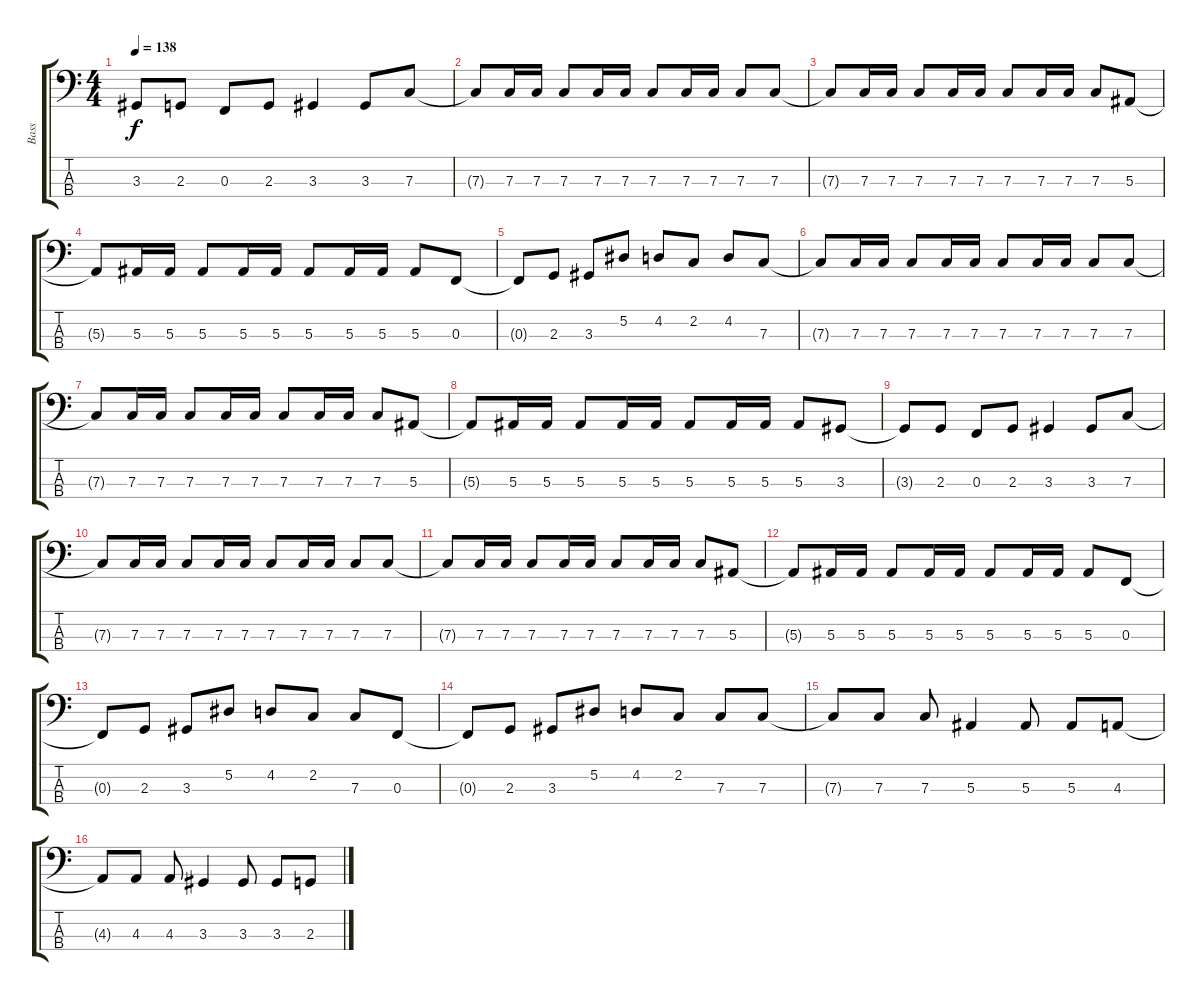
\track ("Bass" "Bass") {instrument electricbassfinger}
\staff {score tabs}
\tuning (Eb2 Bb1 F1 C1) {hide}
\ts (4 4)
\tempo 138
\clef f4
\ks c
3.3{t}.8{dy f} 2.3.8 0.3.8 2.3.8 3.3.4 3.3.8 7.3.8 |
7.3{t}.8 7.3.16 7.3.16 7.3.8 7.3.16 7.3.16 7.3.8 7.3.16 7.3.16 7.3.8 7.3.8 |
7.3{t}.8 7.3.16 7.3.16 7.3.8 7.3.16 7.3.16 7.3.8 7.3.16 7.3.16 7.3.8 5.3.8 |
5.3{t}.8 5.3.16 5.3.16 5.3.8 5.3.16 5.3.16 5.3.8 5.3.16 5.3.16 5.3.8 0.3.8 |
0.3{t}.8 2.3.8 3.3.8 5.2.8 4.2.8 2.2.8 4.2.8 7.3.8 |
7.3{t}.8 7.3.16 7.3.16 7.3.8 7.3.16 7.3.16 7.3.8 7.3.16 7.3.16 7.3.8 7.3.8 |
7.3{t}.8 7.3.16 7.3.16 7.3.8 7.3.16 7.3.16 7.3.8 7.3.16 7.3.16 7.3.8 5.3.8 |
5.3{t}.8 5.3.16 5.3.16 5.3.8 5.3.16 5.3.16 5.3.8 5.3.16 5.3.16 5.3.8 3.3.8 |
3.3{t}.8 2.3.8 0.3.8 2.3.8 3.3.4 3.3.8 7.3.8 |
7.3{t}.8 7.3.16 7.3.16 7.3.8 7.3.16 7.3.16 7.3.8 7.3.16 7.3.16 7.3.8 7.3.8 |
7.3{t}.8 7.3.16 7.3.16 7.3.8 7.3.16 7.3.16 7.3.8 7.3.16 7.3.16 7.3.8 5.3.8 |
5.3{t}.8 5.3.16 5.3.16 5.3.8 5.3.16 5.3.16 5.3.8 5.3.16 5.3.16 5.3.8 0.3.8 |
0.3{t}.8 2.3.8 3.3.8 5.2.8 4.2.8 2.2.8 7.3.8 0.3.8 |
0.3{t}.8 2.3.8 3.3.8 5.2.8 4.2.8 2.2.8 7.3.8 7.3.8 |
7.3{t}.8 7.3.8 7.3.8 5.3.4 5.3.8 5.3.8 4.3.8 |
4.3{t}.8 4.3.8 4.3.8 3.3.4 3.3.8 3.3.8 2.3.8
